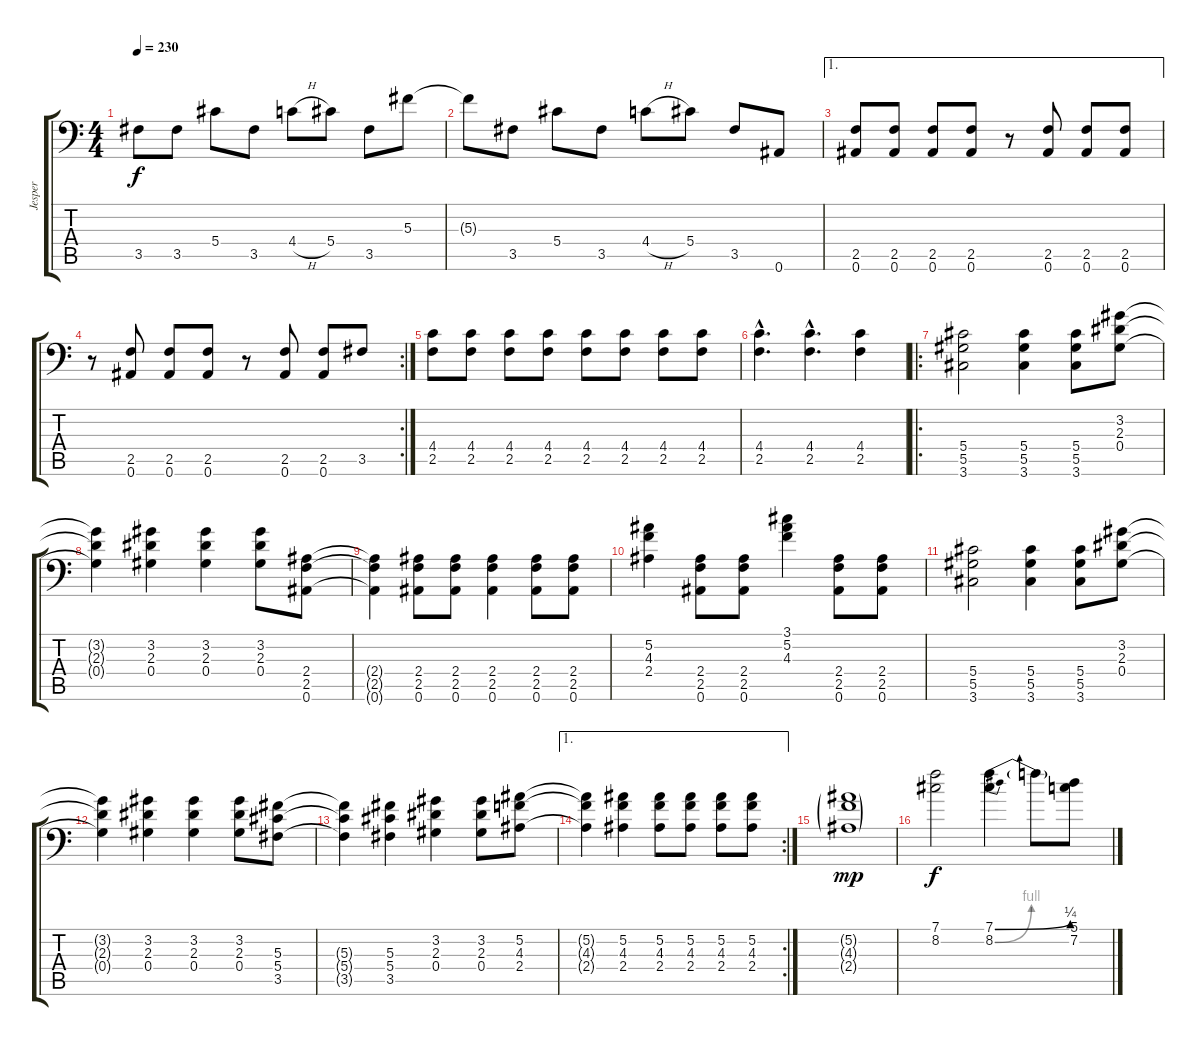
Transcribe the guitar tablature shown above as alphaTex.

\track ("Jesper" "Jesper") {instrument distortionguitar}
\staff {score tabs}
\tuning (Bb3 F3 Db3 Ab2 Eb2 Bb1) {hide}
\ts (4 4)
\tempo 230
\clef f4
\ks c
3.5{t}.8{dy f} 3.5.8 5.4.8 3.5.8 4.4{h}.8 5.4.8 3.5.8 5.3.8 |
5.3{t}.8 3.5.8 5.4.8 3.5.8 4.4{h}.8 5.4.8 3.5.8 0.6.8 |
\ae 1
(2.5 0.6).8 (2.5 0.6).8 (2.5 0.6).8 (2.5 0.6).8 r.8 (2.5 0.6).8 (2.5 0.6).8 (2.5 0.6).8 |
\rc 2
r.8 (2.5 0.6).8 (2.5 0.6).8 (2.5 0.6).8 r.8 (2.5 0.6).8 (2.5 0.6).8 3.5.8 |
(4.4 2.5).8 (4.4 2.5).8 (4.4 2.5).8 (4.4 2.5).8 (4.4 2.5).8 (4.4 2.5).8 (4.4 2.5).8 (4.4 2.5).8 |
(4.4{hac} 2.5{hac}).4{d} (4.4{hac} 2.5{hac}).4{d} (4.4 2.5).4 |
\ro
(5.4 5.5 3.6).2 (5.4 5.5 3.6).4 (5.4 5.5 3.6).8 (3.2 2.3 0.4).8 |
(3.2{t} 2.3{t} 0.4{t}).4 (3.2 2.3 0.4).4 (3.2 2.3 0.4).4 (3.2 2.3 0.4).8 (2.4 2.5 0.6).8 |
(2.4{t} 2.5{t} 0.6{t}).4 (2.4 2.5 0.6).8 (2.4 2.5 0.6).8 (2.4 2.5 0.6).4 (2.4 2.5 0.6).8 (2.4 2.5 0.6).8 |
(5.2 4.3 2.4).4 (2.4 2.5 0.6).8 (2.4 2.5 0.6).8 (3.1 5.2 4.3).4 (2.4 2.5 0.6).8 (2.4 2.5 0.6).8 |
(5.4 5.5 3.6).2 (5.4 5.5 3.6).4 (5.4 5.5 3.6).8 (3.2 2.3 0.4).8 |
(3.2{t} 2.3{t} 0.4{t}).4 (3.2 2.3 0.4).4 (3.2 2.3 0.4).4 (3.2 2.3 0.4).8 (5.3 5.4 3.5).8 |
(5.3{t} 5.4{t} 3.5{t}).4 (5.3 5.4 3.5).4 (3.2 2.3 0.4).4 (3.2 2.3 0.4).8 (5.2 4.3 2.4).8 |
\ae 1
\rc 2
(5.2{t} 4.3{t} 2.4{t}).4 (5.2 4.3 2.4).4 (5.2 4.3 2.4).8 (5.2 4.3 2.4).8 (5.2 4.3 2.4).8 (5.2 4.3 2.4).8 |
(5.2{g} 4.3{g} 2.4{g}).1{dy mp} |
(7.1 8.2).2{dy f} (7.1{be (bend 0 0 60 1)} 8.2{be (bend 0 0 60 4)}).4 7.1{t}.8 (5.1 7.2).8
